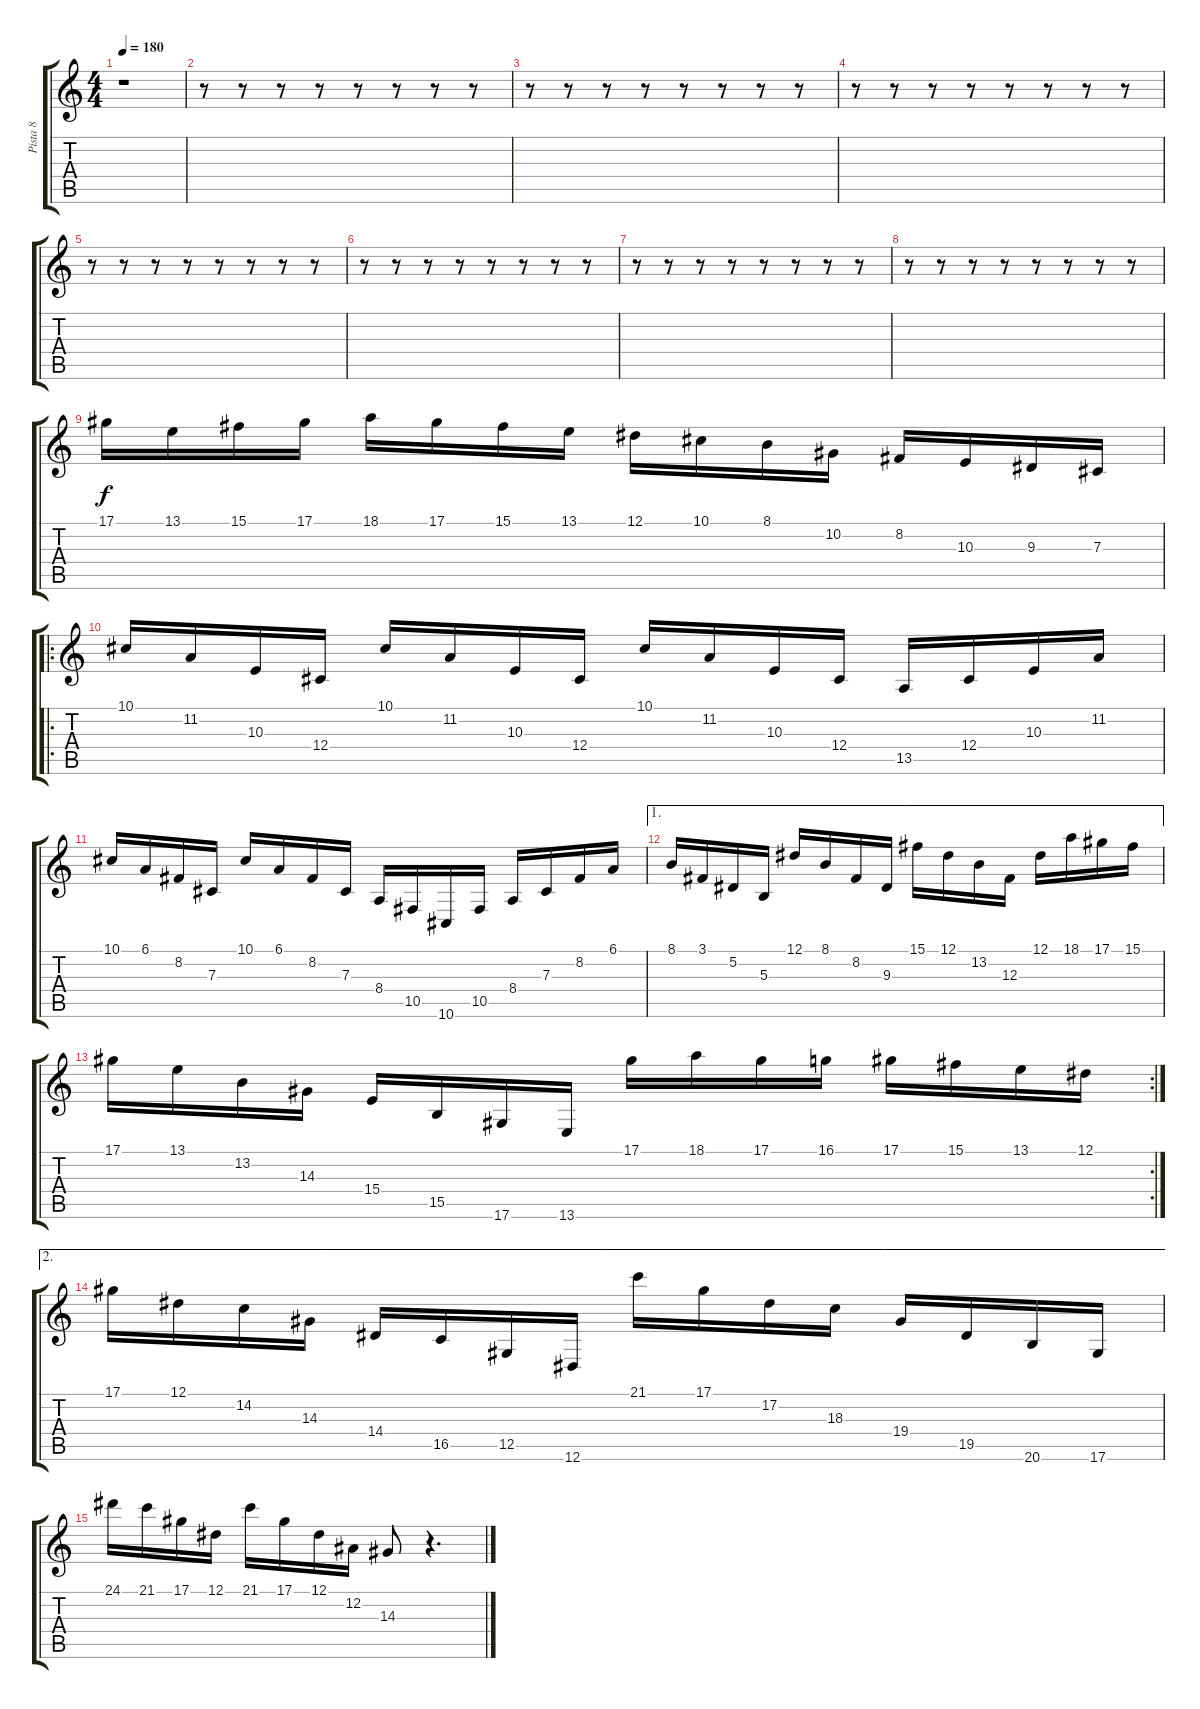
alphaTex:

\track ("Pista 8" "Pista 8") {instrument acousticgrandpiano}
\staff {score tabs}
\tuning (Eb4 Bb3 Gb3 Db3 Ab2 Eb2) {hide}
\ts (4 4)
\tempo 180
\clef g2
\ks c
r.1{dy f instrument acousticgrandpiano} |
r.8 r.8 r.8 r.8 r.8 r.8 r.8 r.8 |
r.8 r.8 r.8 r.8 r.8 r.8 r.8 r.8 |
r.8 r.8 r.8 r.8 r.8 r.8 r.8 r.8 |
r.8 r.8 r.8 r.8 r.8 r.8 r.8 r.8 |
r.8 r.8 r.8 r.8 r.8 r.8 r.8 r.8 |
r.8 r.8 r.8 r.8 r.8 r.8 r.8 r.8 |
r.8 r.8 r.8 r.8 r.8 r.8 r.8 r.8 |
17.1.16 13.1.16 15.1.16 17.1.16 18.1.16 17.1.16 15.1.16 13.1.16 12.1.16 10.1.16 8.1.16 10.2.16 8.2.16 10.3.16 9.3.16 7.3.16 |
\ro
10.1.16 11.2.16 10.3.16 12.4.16 10.1.16 11.2.16 10.3.16 12.4.16 10.1.16 11.2.16 10.3.16 12.4.16 13.5.16 12.4.16 10.3.16 11.2.16 |
10.1.16 6.1.16 8.2.16 7.3.16 10.1.16 6.1.16 8.2.16 7.3.16 8.4.16 10.5.16 10.6.16 10.5.16 8.4.16 7.3.16 8.2.16 6.1.16 |
\ae 1
8.1.16 3.1.16 5.2.16 5.3.16 12.1.16 8.1.16 8.2.16 9.3.16 15.1.16 12.1.16 13.2.16 12.3.16 12.1.16 18.1.16 17.1.16 15.1.16 |
\rc 2
17.1.16 13.1.16 13.2.16 14.3.16 15.4.16 15.5.16 17.6.16 13.6.16 17.1.16 18.1.16 17.1.16 16.1.16 17.1.16 15.1.16 13.1.16 12.1.16 |
\ae 2
17.1.16 12.1.16 14.2.16 14.3.16 14.4.16 16.5.16 12.5.16 12.6.16 21.1.16 17.1.16 17.2.16 18.3.16 19.4.16 19.5.16 20.6.16 17.6.16 |
24.1.16 21.1.16 17.1.16 12.1.16 21.1.16 17.1.16 12.1.16 12.2.16 14.3.8 r.4{d}
